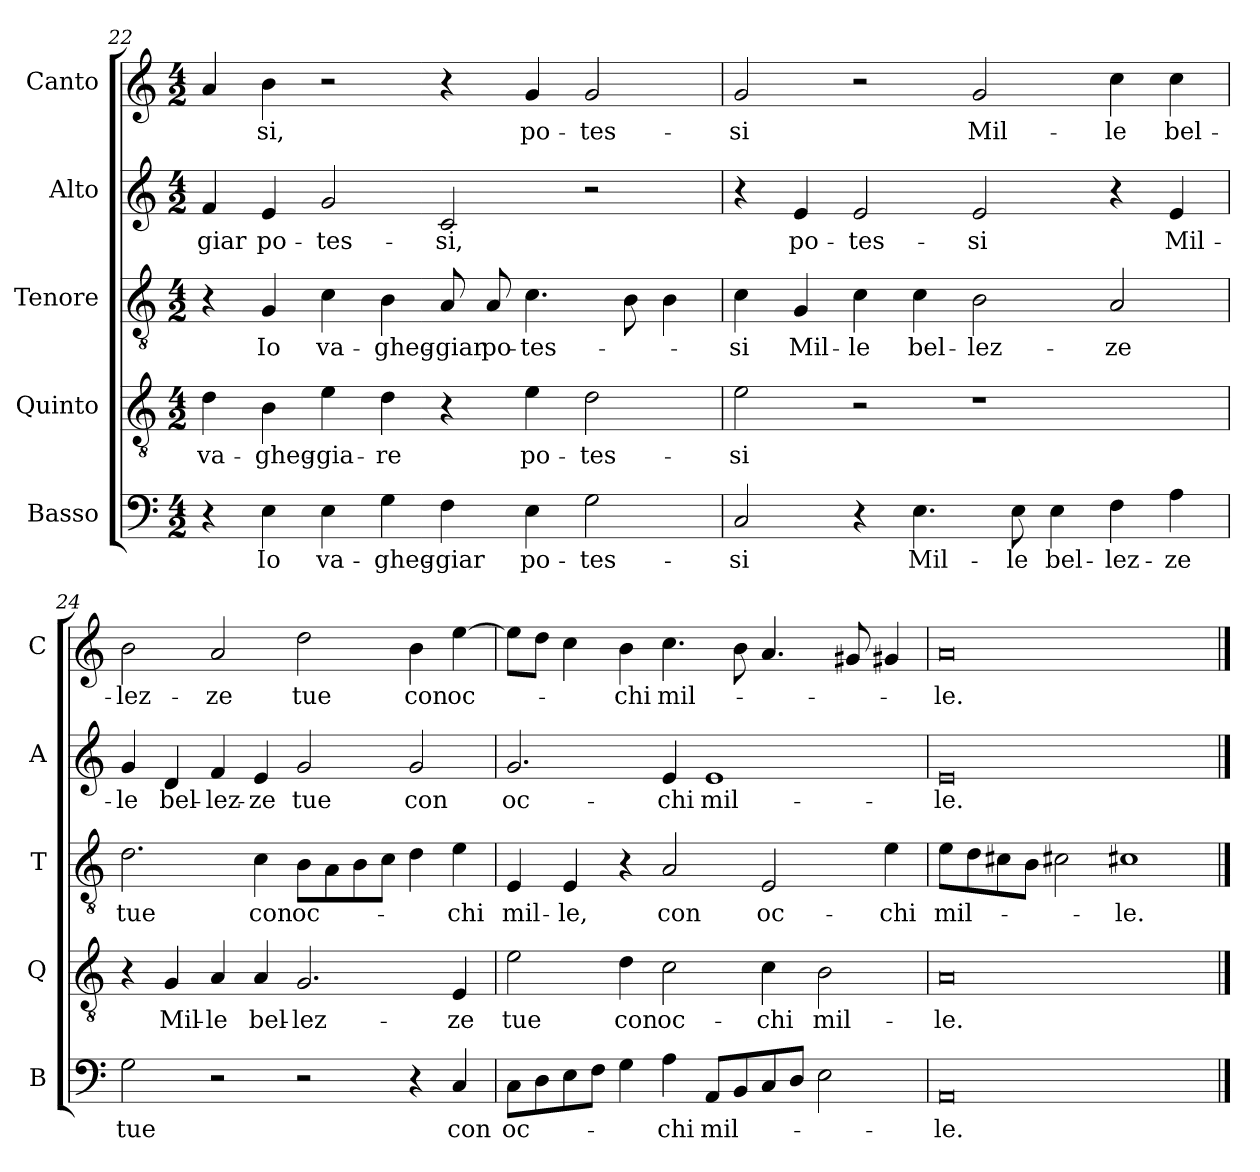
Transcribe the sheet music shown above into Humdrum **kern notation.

**kern	**text	**kern	**text	**kern	**text	**kern	**text	**kern	**text
*part5	*part5	*part4	*part4	*part3	*part3	*part2	*part2	*part1	*part1
*staff5	*staff5	*staff4	*staff4	*staff3	*staff3	*staff2	*staff2	*staff1	*staff1
*I"Basso	*	*I"Quinto	*	*I"Tenore	*	*I"Alto	*	*I"Canto	*
*I'B	*	*I'Q	*	*I'T	*	*I'A	*	*I'C	*
*clefF4	*	*clefGv2	*	*clefGv2	*	*clefG2	*	*clefG2	*
*k[]	*	*k[]	*	*k[]	*	*k[]	*	*k[]	*
*M4/2	*	*M4/2	*	*M4/2	*	*M4/2	*	*M4/2	*
=22	=22	=22	=22	=22	=22	=22	=22	=22	=22
4r	.	4d	va-	4r	.	4f	-giar	4a	.
4E	Io	4B	-gheg-	4G	Io	4e	po-	4b	-si,
4E	va-	4e	-gia-	4c	va-	2g	-tes-	2r	.
4G	-gheg-	4d	-re	4B	-gheg-	.	.	.	.
4F	-giar	4r	.	8A	-giar	2c	-si,	4r	.
.	.	.	.	8A	po-	.	.	.	.
4E	po-	4e	po-	4.c	-tes-	.	.	4g	po-
2G	-tes-	2d	-tes-	.	.	2r	.	2g	-tes-
.	.	.	.	8B	.	.	.	.	.
.	.	.	.	4B	.	.	.	.	.
=23	=23	=23	=23	=23	=23	=23	=23	=23	=23
2C	-si	2e	-si	4c	-si	4r	.	2g	-si
.	.	.	.	4G	Mil-	4e	po-	.	.
4r	.	2r	.	4c	-le	2e	-tes-	2r	.
4.E	Mil-	.	.	4c	bel-	.	.	.	.
.	.	1r	.	2B	-lez-	2e	-si	2g	Mil-
8E	-le	.	.	.	.	.	.	.	.
4E	bel-	.	.	.	.	.	.	.	.
4F	-lez-	.	.	2A	-ze	4r	.	4cc	-le
4A	-ze	.	.	.	.	4e	Mil-	4cc	bel-
=24	=24	=24	=24	=24	=24	=24	=24	=24	=24
2G	tue	4r	.	2.d	tue	4g	-le	2b	-lez-
.	.	4G	Mil-	.	.	4d	bel-	.	.
2r	.	4A	-le	.	.	4f	-lez-	2a	-ze
.	.	4A	bel-	4c	con	4e	-ze	.	.
2r	.	2.G	-lez-	8BL	oc-	2g	tue	2dd	tue
.	.	.	.	8A	.	.	.	.	.
.	.	.	.	8B	.	.	.	.	.
.	.	.	.	8cJ	.	.	.	.	.
4r	.	.	.	4d	.	2g	con	4b	con
4C	con	4E	-ze	4e	-chi	.	.	[4ee	oc-
=25	=25	=25	=25	=25	=25	=25	=25	=25	=25
8CL	oc-	2e	tue	4E	mil-	2.g	oc-	8eeL]	.
8D	.	.	.	.	.	.	.	8ddJ	.
8E	.	.	.	4E	-le,	.	.	4cc	.
8FJ	.	.	.	.	.	.	.	.	.
4G	.	4d	con	4r	.	.	.	4b	-chi
4A	-chi	2c	oc-	2A	con	4e	-chi	4.cc	mil-
8AAL	mil-	.	.	.	.	1e	mil-	.	.
8BB	.	.	.	.	.	.	.	8b	.
8C	.	4c	-chi	2E	oc-	.	.	4.a	.
8DJ	.	.	.	.	.	.	.	.	.
2E	.	2B	mil-	.	.	.	.	.	.
.	.	.	.	.	.	.	.	8g#X	.
.	.	.	.	4e	-chi	.	.	4g#X	.
=26	=26	=26	=26	=26	=26	=26	=26	=26	=26
0AA	-le.	0A	-le.	8eL	mil-	0e	-le.	0a	-le.
.	.	.	.	8d	.	.	.	.	.
.	.	.	.	8c#X	.	.	.	.	.
.	.	.	.	8BJ	.	.	.	.	.
.	.	.	.	2c#X	.	.	.	.	.
.	.	.	.	1c#X	-le.	.	.	.	.
==	==	==	==	==	==	==	==	==	==
*-	*-	*-	*-	*-	*-	*-	*-	*-	*-
